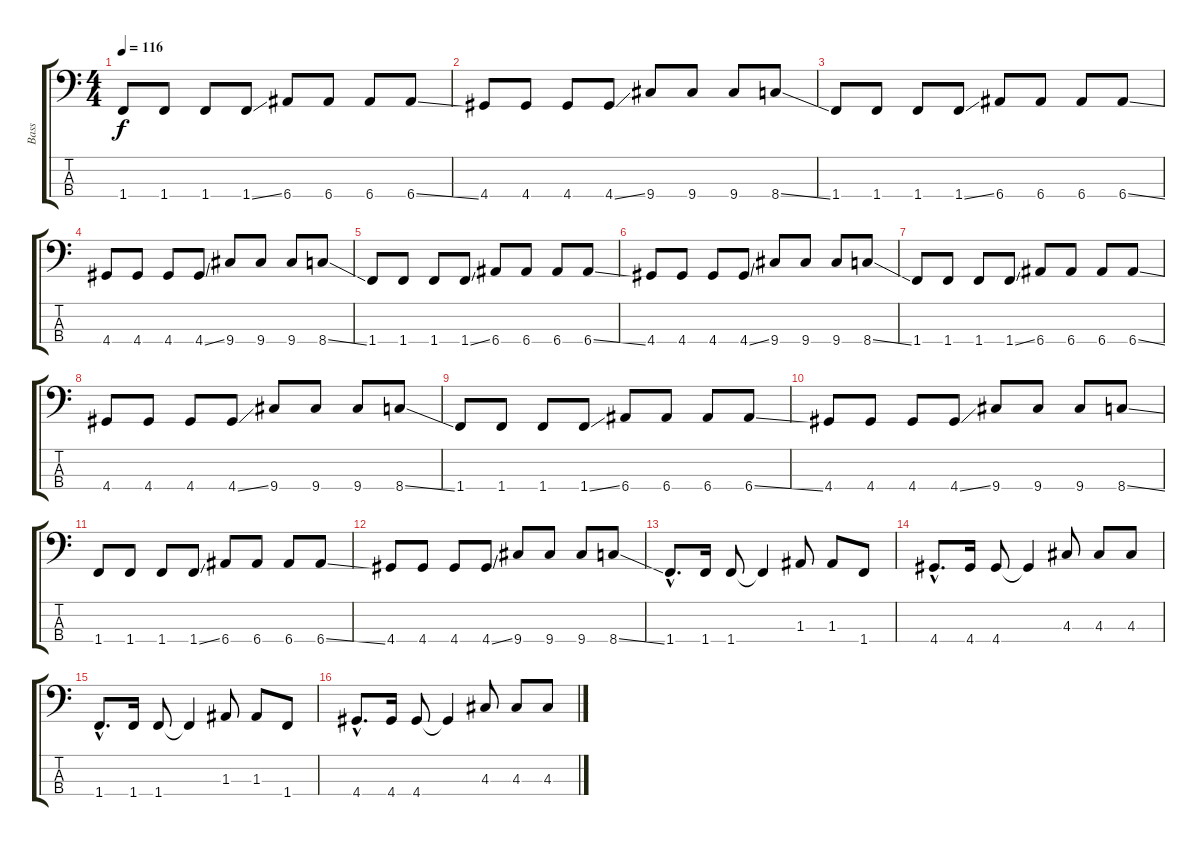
\track ("Bass" "Bass") {instrument electricbasspick}
\staff {score tabs}
\tuning (G2 D2 A1 E1) {hide}
\ts (4 4)
\tempo 116
\clef f4
\ks c
1.4.8{dy f} 1.4.8 1.4.8 1.4{ss}.8 6.4.8 6.4.8 6.4.8 6.4{ss}.8 |
4.4.8 4.4.8 4.4.8 4.4{ss}.8 9.4.8 9.4.8 9.4.8 8.4{ss}.8 |
1.4.8 1.4.8 1.4.8 1.4{ss}.8 6.4.8 6.4.8 6.4.8 6.4{ss}.8 |
4.4.8 4.4.8 4.4.8 4.4{ss}.8 9.4.8 9.4.8 9.4.8 8.4{ss}.8 |
1.4.8 1.4.8 1.4.8 1.4{ss}.8 6.4.8 6.4.8 6.4.8 6.4{ss}.8 |
4.4.8 4.4.8 4.4.8 4.4{ss}.8 9.4.8 9.4.8 9.4.8 8.4{ss}.8 |
1.4.8 1.4.8 1.4.8 1.4{ss}.8 6.4.8 6.4.8 6.4.8 6.4{ss}.8 |
4.4.8 4.4.8 4.4.8 4.4{ss}.8 9.4.8 9.4.8 9.4.8 8.4{ss}.8 |
1.4.8 1.4.8 1.4.8 1.4{ss}.8 6.4.8 6.4.8 6.4.8 6.4{ss}.8 |
4.4.8 4.4.8 4.4.8 4.4{ss}.8 9.4.8 9.4.8 9.4.8 8.4{ss}.8 |
1.4.8 1.4.8 1.4.8 1.4{ss}.8 6.4.8 6.4.8 6.4.8 6.4{ss}.8 |
4.4.8 4.4.8 4.4.8 4.4{ss}.8 9.4.8 9.4.8 9.4.8 8.4{ss}.8 |
1.4{hac}.8{d} 1.4.16 1.4.8 1.4{t}.4 1.3.8 1.3.8 1.4.8 |
4.4{hac}.8{d} 4.4.16 4.4.8 4.4{t}.4 4.3.8 4.3.8 4.3.8 |
1.4{hac}.8{d} 1.4.16 1.4.8 1.4{t}.4 1.3.8 1.3.8 1.4.8 |
4.4{hac}.8{d} 4.4.16 4.4.8 4.4{t}.4 4.3.8 4.3.8 4.3.8
